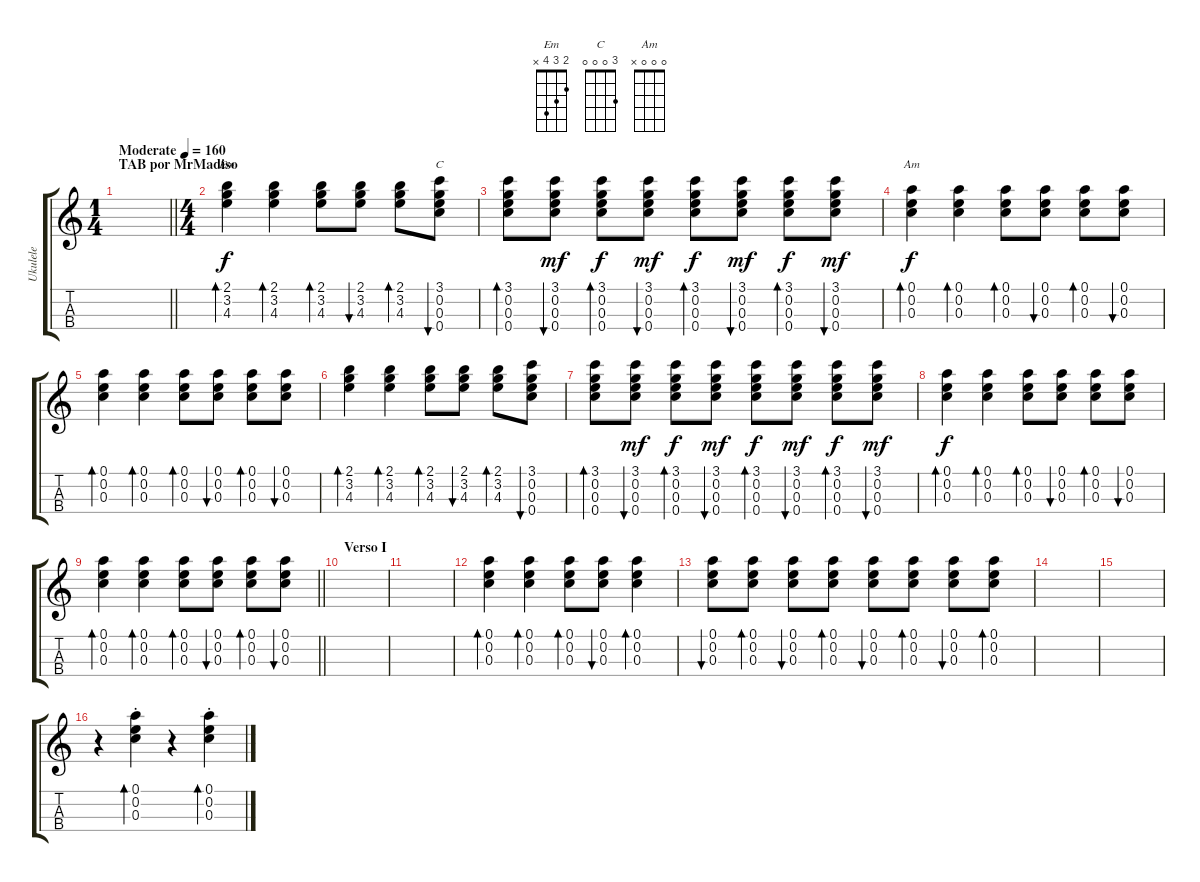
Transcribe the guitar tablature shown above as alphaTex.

\track ("Ukulele" "Ukulele") {instrument acousticguitarnylon}
\staff {score tabs}
\tuning (A4 E4 C4 G4) {hide}
\chord ("Em" 2 3 4 x)
\chord ("C" 3 0 0 0)
\chord ("Am" 0 0 0 x)
\ts (1 4)
\section ("" "TAB por MrMadiso")
\tempo (160 "Moderate")
\clef g2
\barLineRight lightlight
\ks c
|
\ts (4 4)
(2.1 3.2 4.3).4{bd 30 ch "Em"} (2.1 3.2 4.3).4{bd 30} (2.1 3.2 4.3).8{bd 30} (2.1 3.2 4.3).8{bu 30} (2.1 3.2 4.3).8{bd 30} (3.1 0.2 0.3 0.4).8{bu 60 ch "C"} |
(3.1 0.2 0.3 0.4).8{bd 30} (3.1 0.2 0.3 0.4).8{bu 30 dy mf} (3.1 0.2 0.3 0.4).8{bd 30 dy f} (3.1 0.2 0.3 0.4).8{bu 30 dy mf} (3.1 0.2 0.3 0.4).8{bd 30 dy f} (3.1 0.2 0.3 0.4).8{bu 30 dy mf} (3.1 0.2 0.3 0.4).8{bd 30 dy f} (3.1 0.2 0.3 0.4).8{bu 30 dy mf} |
(0.1 0.2 0.3).4{bd 30 ch "Am" dy f} (0.1 0.2 0.3).4{bd 30} (0.1 0.2 0.3).8{bd 30} (0.1 0.2 0.3).8{bu 30} (0.1 0.2 0.3).8{bd 30} (0.1 0.2 0.3).8{bu 30} |
(0.1 0.2 0.3).4{bd 30} (0.1 0.2 0.3).4{bd 30} (0.1 0.2 0.3).8{bd 30} (0.1 0.2 0.3).8{bu 30} (0.1 0.2 0.3).8{bd 30} (0.1 0.2 0.3).8{bu 30} |
(2.1 3.2 4.3).4{bd 30} (2.1 3.2 4.3).4{bd 30} (2.1 3.2 4.3).8{bd 30} (2.1 3.2 4.3).8{bu 30} (2.1 3.2 4.3).8{bd 30} (3.1 0.2 0.3 0.4).8{bu 60} |
(3.1 0.2 0.3 0.4).8{bd 30} (3.1 0.2 0.3 0.4).8{bu 30 dy mf} (3.1 0.2 0.3 0.4).8{bd 30 dy f} (3.1 0.2 0.3 0.4).8{bu 30 dy mf} (3.1 0.2 0.3 0.4).8{bd 30 dy f} (3.1 0.2 0.3 0.4).8{bu 30 dy mf} (3.1 0.2 0.3 0.4).8{bd 30 dy f} (3.1 0.2 0.3 0.4).8{bu 30 dy mf} |
(0.1 0.2 0.3).4{bd 30 dy f} (0.1 0.2 0.3).4{bd 30} (0.1 0.2 0.3).8{bd 30} (0.1 0.2 0.3).8{bu 30} (0.1 0.2 0.3).8{bd 30} (0.1 0.2 0.3).8{bu 30} |
\barLineRight lightlight
(0.1 0.2 0.3).4{bd 30} (0.1 0.2 0.3).4{bd 30} (0.1 0.2 0.3).8{bd 30} (0.1 0.2 0.3).8{bu 30} (0.1 0.2 0.3).8{bd 30} (0.1 0.2 0.3).8{bu 30} |
\section ("" "Verso I")
|
|
(0.1 0.2 0.3).4{bd 30} (0.1 0.2 0.3).4{bd 30} (0.1 0.2 0.3).8{bd 30} (0.1 0.2 0.3).8{bu 30} (0.1 0.2 0.3).4{bd 30} |
(0.1 0.2 0.3).8{bu 30} (0.1 0.2 0.3).8{bd 30} (0.1 0.2 0.3).8{bu 30} (0.1 0.2 0.3).8{bd 30} (0.1 0.2 0.3).8{bu 30} (0.1 0.2 0.3).8{bd 30} (0.1 0.2 0.3).8{bu 30} (0.1 0.2 0.3).8{bd 30} |
|
|
r.4 (0.1{st} 0.2{st} 0.3{st}).4{bd 30} r.4 (0.1{st} 0.2{st} 0.3{st}).4{bd 30}
